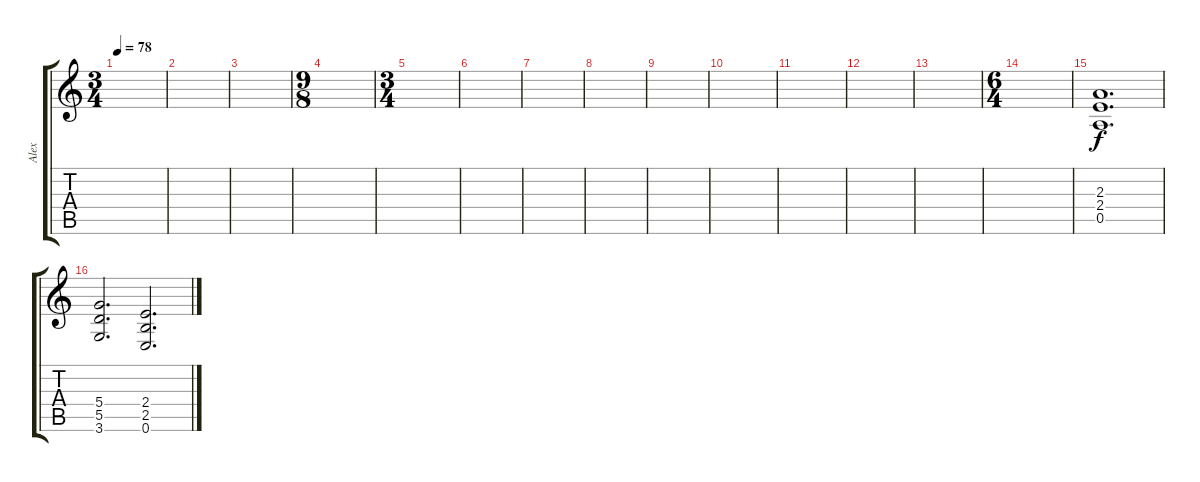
\track ("Alex" "Alex") {instrument overdrivenguitar}
\staff {score tabs}
\tuning (E4 B3 G3 D3 A2 E2) {hide}
\ts (3 4)
\tempo 78
\clef g2
\ks c
|
|
|
\ts (9 8)
|
\ts (3 4)
|
|
|
|
|
|
|
|
|
\ts (6 4)
|
(2.3 2.4 0.5).1{d} |
(5.4 5.5 3.6).2{d} (2.4 2.5 0.6).2{d}
